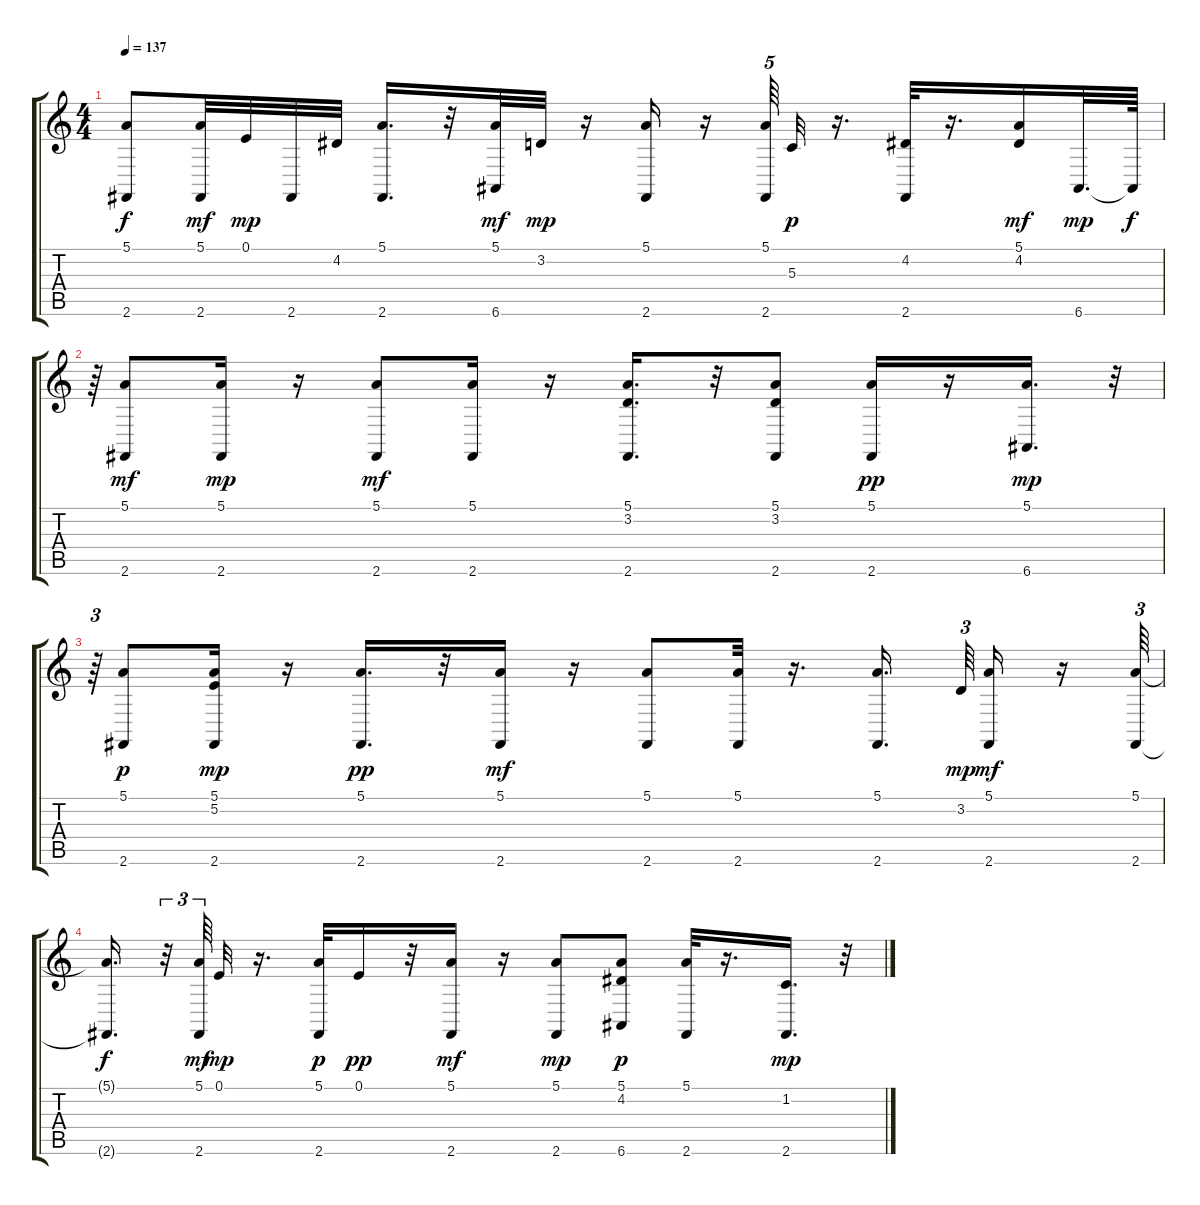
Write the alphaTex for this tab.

\track "" {instrument acousticgrandpiano}
\staff {score tabs}
\tuning (E4 B3 G3 D3 A2 E2) {hide}
\ts (4 4)
\tempo 137
\clef g2
\ks c
(5.1{t} 2.6{t}).8{dy f} (5.1 2.6).32{dy mf} 0.1.32{dy mp} 2.6.32 4.2.32 (5.1 2.6).16{d} r.32 (5.1 6.6).32{dy mf} 3.2.32{dy mp} r.16 (5.1 2.6).16 r.16 (5.1 2.6).64{tu (5 4)} 5.3.32{dy p} r.16{d} (4.2 2.6).32 r.16{d} (5.1 4.2).16{dy mf} 6.6.32{d dy mp} 6.6{t}.64{dy f} |
r.64{tu (3 2)} (5.1 2.6).8{dy mf} (5.1 2.6).16{dy mp} r.16 (5.1 2.6).8{dy mf} (5.1 2.6).16 r.16 (5.1 3.2 2.6).16{d} r.32 (5.1 3.2 2.6).8 (5.1 2.6).16{dy pp} r.16 (5.1 6.6).16{d dy mp} r.32{tu (3 2)} |
r.64{tu (3 2)} (5.1 2.6).8{dy p} (5.1 5.2 2.6).16{dy mp} r.16 (5.1 2.6).16{d dy pp} r.32 (5.1 2.6).16{dy mf} r.16 (5.1 2.6).8 (5.1 2.6).32 r.16{d} (5.1 2.6).16{d} 3.2.64{tu (3 2) dy mp} (5.1 2.6).16{dy mf} r.16 (5.1 2.6).64{tu (3 2)} |
(5.1{t} 2.6{t}).16{d dy f} r.32{tu (3 2)} (5.1 2.6).64{tu (3 2) dy mf} 0.1.32{dy mp} r.16{d} (5.1 2.6).32{dy p} 0.1.16{dy pp} r.32 (5.1 2.6).16{dy mf} r.16 (5.1 2.6).8{dy mp} (5.1 4.2 6.6).8{dy p} (5.1 2.6).32 r.16{d} (1.2 2.6).16{d dy mp} r.32
